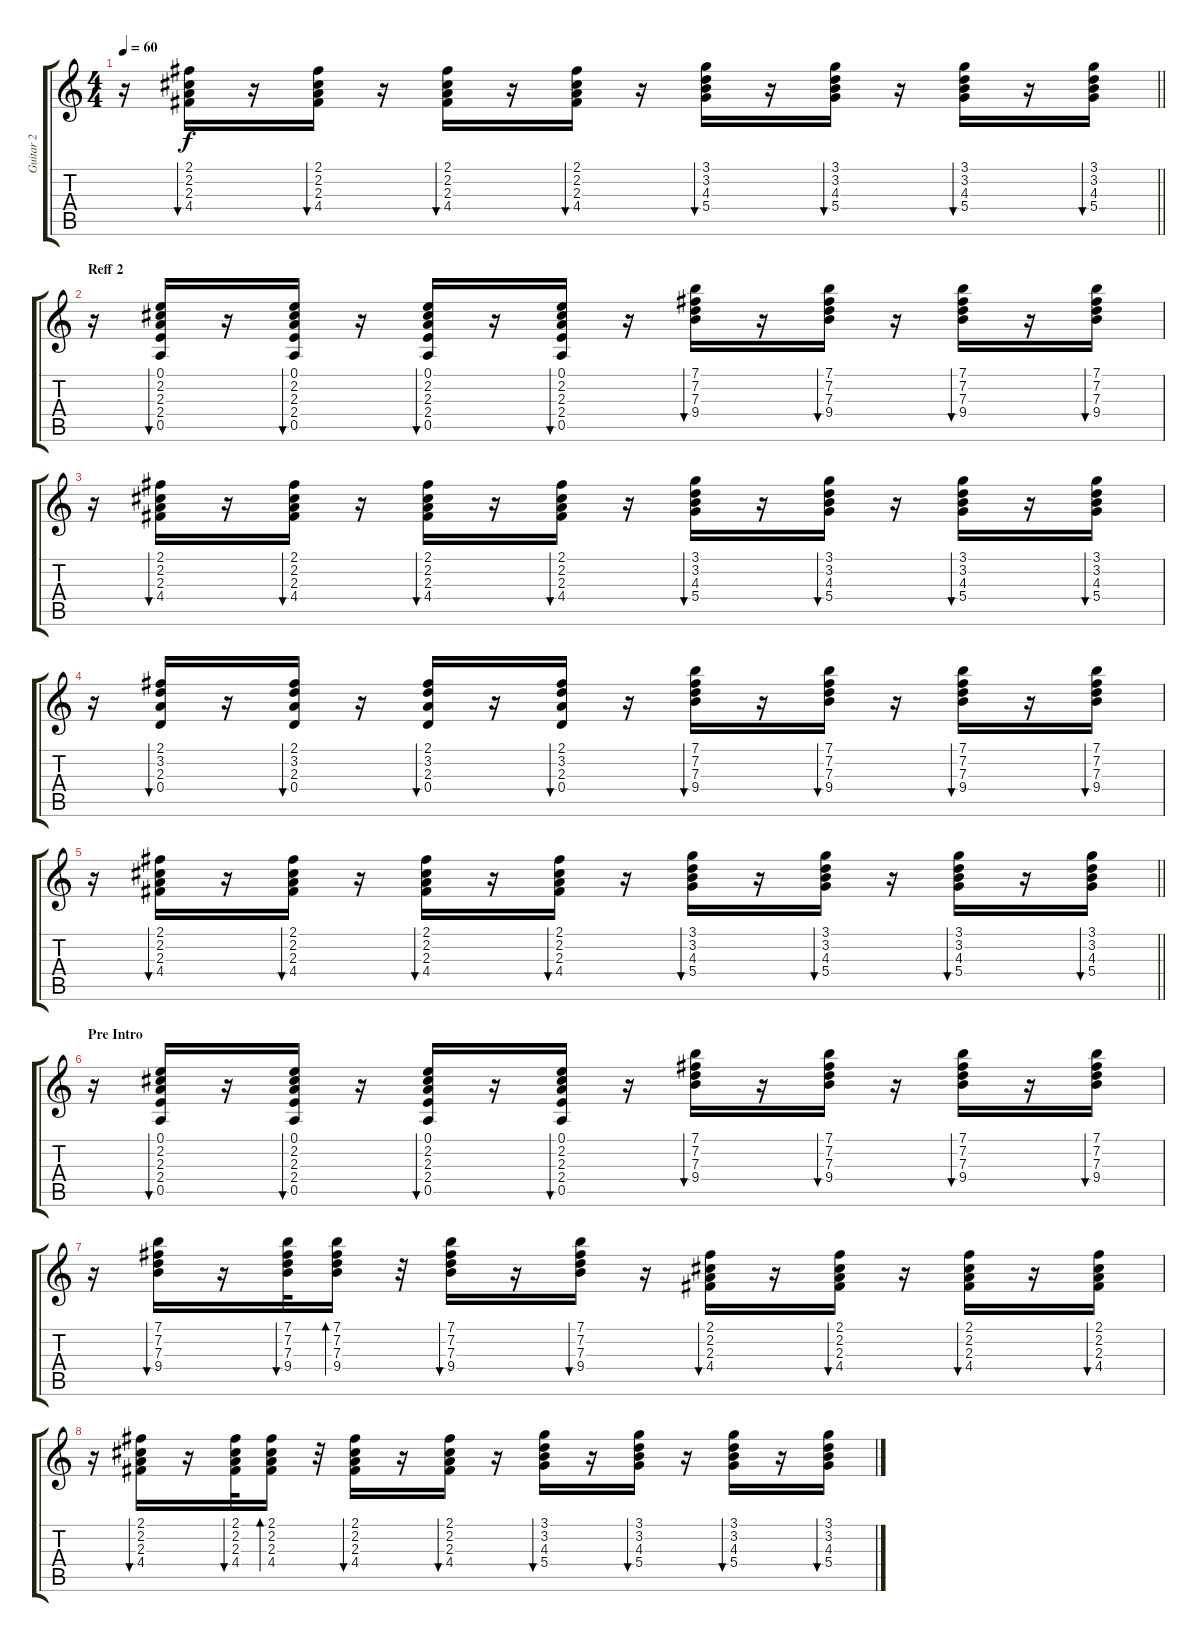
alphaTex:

\track ("Guitar 2" "Guitar 2") {instrument acousticguitarsteel}
\staff {score tabs}
\tuning (E4 B3 G3 D3 A2 E2) {hide}
\ts (4 4)
\tempo 60
\clef g2
\barLineRight lightlight
\ks c
r.16{dy f} (2.1 2.2 2.3 4.4).16{bu 30} r.16 (2.1 2.2 2.3 4.4).16{bu 30} r.16 (2.1 2.2 2.3 4.4).16{bu 30} r.16 (2.1 2.2 2.3 4.4).16{bu 30} r.16 (3.1 3.2 4.3 5.4).16{bu 30} r.16 (3.1 3.2 4.3 5.4).16{bu 30} r.16 (3.1 3.2 4.3 5.4).16{bu 30} r.16 (3.1 3.2 4.3 5.4).16{bu 30} |
\section ("" "Reff 2")
r.16 (0.1 2.2 2.3 2.4 0.5).16{bu 30} r.16 (0.1 2.2 2.3 2.4 0.5).16{bu 30} r.16 (0.1 2.2 2.3 2.4 0.5).16{bu 30} r.16 (0.1 2.2 2.3 2.4 0.5).16{bu 30} r.16 (7.1 7.2 7.3 9.4).16{bu 30} r.16 (7.1 7.2 7.3 9.4).16{bu 30} r.16 (7.1 7.2 7.3 9.4).16{bu 30} r.16 (7.1 7.2 7.3 9.4).16{bu 30} |
r.16 (2.1 2.2 2.3 4.4).16{bu 30} r.16 (2.1 2.2 2.3 4.4).16{bu 30} r.16 (2.1 2.2 2.3 4.4).16{bu 30} r.16 (2.1 2.2 2.3 4.4).16{bu 30} r.16 (3.1 3.2 4.3 5.4).16{bu 30} r.16 (3.1 3.2 4.3 5.4).16{bu 30} r.16 (3.1 3.2 4.3 5.4).16{bu 30} r.16 (3.1 3.2 4.3 5.4).16{bu 30} |
r.16 (2.1 3.2 2.3 0.4).16{bu 30} r.16 (2.1 3.2 2.3 0.4).16{bu 30} r.16 (2.1 3.2 2.3 0.4).16{bu 30} r.16 (2.1 3.2 2.3 0.4).16{bu 30} r.16 (7.1 7.2 7.3 9.4).16{bu 30} r.16 (7.1 7.2 7.3 9.4).16{bu 30} r.16 (7.1 7.2 7.3 9.4).16{bu 30} r.16 (7.1 7.2 7.3 9.4).16{bu 30} |
\barLineRight lightlight
r.16 (2.1 2.2 2.3 4.4).16{bu 30} r.16 (2.1 2.2 2.3 4.4).16{bu 30} r.16 (2.1 2.2 2.3 4.4).16{bu 30} r.16 (2.1 2.2 2.3 4.4).16{bu 30} r.16 (3.1 3.2 4.3 5.4).16{bu 30} r.16 (3.1 3.2 4.3 5.4).16{bu 30} r.16 (3.1 3.2 4.3 5.4).16{bu 30} r.16 (3.1 3.2 4.3 5.4).16{bu 30} |
\section ("" "Pre Intro")
r.16 (0.1 2.2 2.3 2.4 0.5).16{bu 30} r.16 (0.1 2.2 2.3 2.4 0.5).16{bu 30} r.16 (0.1 2.2 2.3 2.4 0.5).16{bu 30} r.16 (0.1 2.2 2.3 2.4 0.5).16{bu 30} r.16 (7.1 7.2 7.3 9.4).16{bu 30} r.16 (7.1 7.2 7.3 9.4).16{bu 30} r.16 (7.1 7.2 7.3 9.4).16{bu 30} r.16 (7.1 7.2 7.3 9.4).16{bu 30} |
r.16 (7.1 7.2 7.3 9.4).16{bu 30} r.16 (7.1 7.2 7.3 9.4).32{bu 30} (7.1 7.2 7.3 9.4).16{bd 30} r.32 (7.1 7.2 7.3 9.4).16{bu 30} r.16 (7.1 7.2 7.3 9.4).16{bu 30} r.16 (2.1 2.2 2.3 4.4).16{bu 30} r.16 (2.1 2.2 2.3 4.4).16{bu 30} r.16 (2.1 2.2 2.3 4.4).16{bu 30} r.16 (2.1 2.2 2.3 4.4).16{bu 30} |
r.16 (2.1 2.2 2.3 4.4).16{bu 30} r.16 (2.1 2.2 2.3 4.4).32{bu 30} (2.1 2.2 2.3 4.4).16{bd 30} r.32 (2.1 2.2 2.3 4.4).16{bu 30} r.16 (2.1 2.2 2.3 4.4).16{bu 30} r.16 (3.1 3.2 4.3 5.4).16{bu 30} r.16 (3.1 3.2 4.3 5.4).16{bu 30} r.16 (3.1 3.2 4.3 5.4).16{bu 30} r.16 (3.1 3.2 4.3 5.4).16{bu 30}
